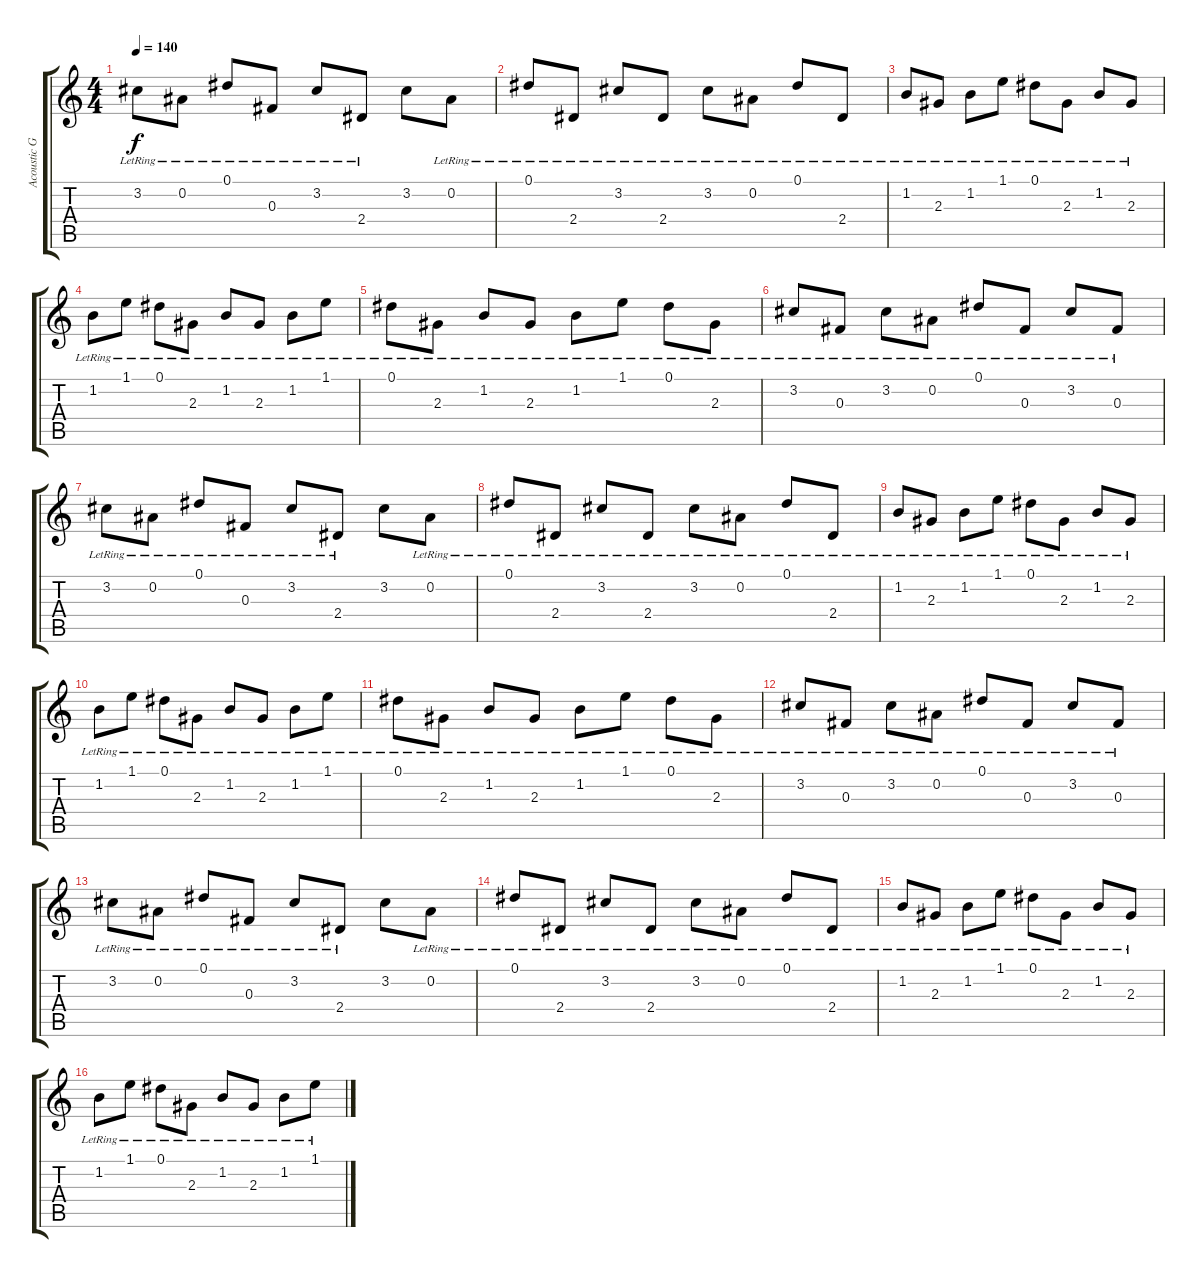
\track ("Acoustic Guitar" "Acoustic G") {instrument acousticguitarsteel}
\staff {score tabs}
\tuning (Eb4 Bb3 Gb3 Db3 Ab2 Eb2) {hide}
\ts (4 4)
\tempo 140
\clef g2
\ks c
3.2{lr}.8{dy f} 0.2{lr}.8 0.1{lr}.8 0.3{lr}.8 3.2{lr}.8 2.4{lr}.8 3.2.8 0.2{lr}.8 |
0.1{lr}.8 2.4{lr}.8 3.2{lr}.8 2.4{lr}.8 3.2{lr}.8 0.2{lr}.8 0.1{lr}.8 2.4{lr}.8 |
1.2{lr}.8 2.3{lr}.8 1.2{lr}.8 1.1{lr}.8 0.1{lr}.8 2.3{lr}.8 1.2{lr}.8 2.3{lr}.8 |
1.2{lr}.8 1.1{lr}.8 0.1{lr}.8 2.3{lr}.8 1.2{lr}.8 2.3{lr}.8 1.2{lr}.8 1.1{lr}.8 |
0.1{lr}.8 2.3{lr}.8 1.2{lr}.8 2.3{lr}.8 1.2{lr}.8 1.1{lr}.8 0.1{lr}.8 2.3{lr}.8 |
3.2{lr}.8 0.3{lr}.8 3.2{lr}.8 0.2{lr}.8 0.1{lr}.8 0.3{lr}.8 3.2{lr}.8 0.3{lr}.8 |
3.2{lr}.8 0.2{lr}.8 0.1{lr}.8 0.3{lr}.8 3.2{lr}.8 2.4{lr}.8 3.2.8 0.2{lr}.8 |
0.1{lr}.8 2.4{lr}.8 3.2{lr}.8 2.4{lr}.8 3.2{lr}.8 0.2{lr}.8 0.1{lr}.8 2.4{lr}.8 |
1.2{lr}.8 2.3{lr}.8 1.2{lr}.8 1.1{lr}.8 0.1{lr}.8 2.3{lr}.8 1.2{lr}.8 2.3{lr}.8 |
1.2{lr}.8 1.1{lr}.8 0.1{lr}.8 2.3{lr}.8 1.2{lr}.8 2.3{lr}.8 1.2{lr}.8 1.1{lr}.8 |
0.1{lr}.8 2.3{lr}.8 1.2{lr}.8 2.3{lr}.8 1.2{lr}.8 1.1{lr}.8 0.1{lr}.8 2.3{lr}.8 |
3.2{lr}.8 0.3{lr}.8 3.2{lr}.8 0.2{lr}.8 0.1{lr}.8 0.3{lr}.8 3.2{lr}.8 0.3{lr}.8 |
3.2{lr}.8 0.2{lr}.8 0.1{lr}.8 0.3{lr}.8 3.2{lr}.8 2.4{lr}.8 3.2.8 0.2{lr}.8 |
0.1{lr}.8 2.4{lr}.8 3.2{lr}.8 2.4{lr}.8 3.2{lr}.8 0.2{lr}.8 0.1{lr}.8 2.4{lr}.8 |
1.2{lr}.8 2.3{lr}.8 1.2{lr}.8 1.1{lr}.8 0.1{lr}.8 2.3{lr}.8 1.2{lr}.8 2.3{lr}.8 |
1.2{lr}.8 1.1{lr}.8 0.1{lr}.8 2.3{lr}.8 1.2{lr}.8 2.3{lr}.8 1.2{lr}.8 1.1{lr}.8
